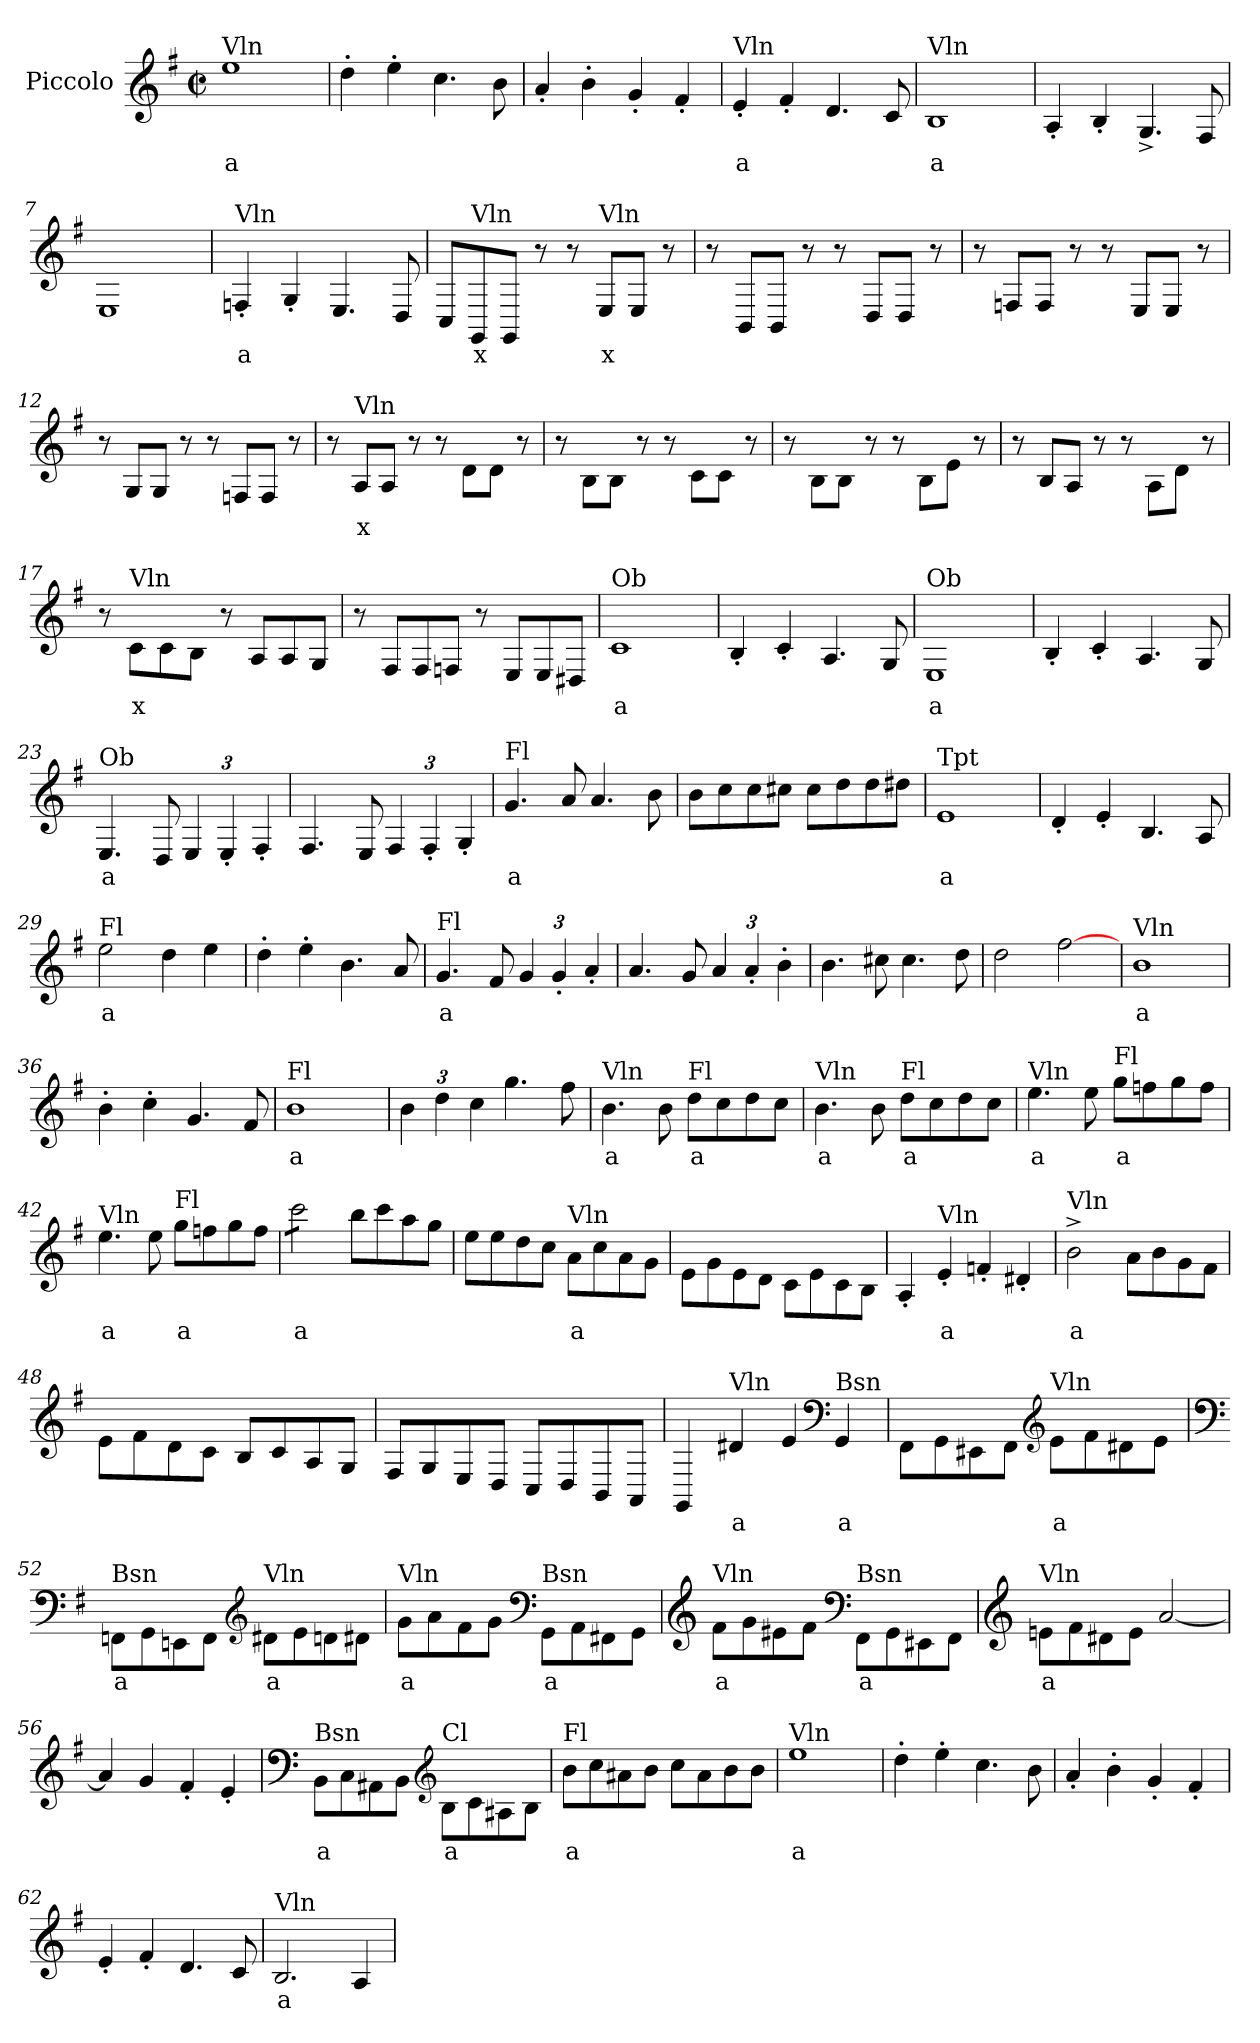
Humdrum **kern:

**kern	**text
*part1	*part1
*staff1	*staff1
*I"Piccolo	*
*I'Picc	*
*clefG2	*
*ITrd-7c-12	*
*k[f#]	*
*M2/2	*
*met(c|)	*
*MM264	*
=1	=1
!LO:TX:a:t=Vln	!
!	!LO:LY:color=#FF0000
1eee	a
=2	=2
4ddd'	.
4eee'	.
4.ccc	.
8bb	.
=3	=3
4aa'	.
4bb'	.
4gg'	.
4ff#'	.
=4	=4
!LO:TX:a:t=Vln	!
!	!LO:LY:color=#FF0000
4ee'	a
4ff#'	.
4.dd	.
8cc	.
=5	=5
!LO:TX:a:t=Vln	!
!	!LO:LY:color=#FF0000
1b	a
=6	=6
4a'	.
4b'	.
4.g^>	.
8f#	.
=7	=7
1e	.
=8	=8
!LO:TX:a:t=Vln	!
!	!LO:LY:color=#FF0000
4fn'	a
4g'	.
4.e	.
8d	.
=9	=9
8c/L	.
!LO:TX:a:t=Vln	!
!	!LO:LY:color=#FF0000
8G/	x
8G/J	.
8r	.
8r	.
!LO:TX:a:t=Vln	!
!	!LO:LY:color=#FF0000
8e/L	x
8e/J	.
8r	.
=10	=10
8r	.
8B/L	.
8B/J	.
8r	.
8r	.
8d/L	.
8d/J	.
8r	.
!!LO:PB:g=z
=11	=11
8r	.
8fn/L	.
8f/J	.
8r	.
8r	.
8e/L	.
8e/J	.
8r	.
=12	=12
8r	.
8g/L	.
8g/J	.
8r	.
8r	.
8fn/L	.
8f/J	.
8r	.
=13	=13
8r	.
!LO:TX:a:t=Vln	!
!	!LO:LY:color=#FF0000
8a/L	x
8a/J	.
8r	.
8r	.
8dd\L	.
8dd\J	.
8r	.
=14	=14
8r	.
8b\L	.
8b\J	.
8r	.
8r	.
8cc\L	.
8cc\J	.
8r	.
=15	=15
8r	.
8b\L	.
8b\J	.
8r	.
8r	.
8b\L	.
8ee\J	.
8r	.
=16	=16
8r	.
8b/L	.
8a/J	.
8r	.
8r	.
8a\L	.
8dd\J	.
8r	.
=17	=17
8r	.
!LO:TX:a:t=Vln	!
!	!LO:LY:color=#FF0000
8cc\L	x
8cc\	.
8b\J	.
8r	.
8a/L	.
8a/	.
8g/J	.
=18	=18
8r	.
8f#/L	.
8f#/	.
8fn/J	.
8r	.
8e/L	.
8e/	.
8d#X/J	.
!!LO:PB:g=z
=19	=19
!LO:TX:a:t=Ob	!
!	!LO:LY:color=#FF0000
1cc	a
=20	=20
4b'	.
4cc'	.
4.a	.
8g	.
=21	=21
!LO:TX:a:t=Ob	!
!	!LO:LY:color=#FF0000
1e	a
=22	=22
4b'	.
4cc'	.
4.a	.
8g	.
=23	=23
!LO:TX:a:t=Ob	!
!	!LO:LY:color=#FF0000
4.e	a
8d	.
*Xbrackettup	*
6e	.
6e'	.
6f#'	.
=24	=24
4.f#	.
8e	.
6f#	.
6f#'	.
6g'	.
=25	=25
!LO:TX:a:t=Fl	!
!	!LO:LY:color=#FF0000
4.gg	a
8aa	.
4.aa	.
8bb	.
=26	=26
8bb\L	.
8ccc\	.
8ccc\	.
8ccc#X\J	.
8ccc#\L	.
8ddd\	.
8ddd\	.
8ddd#X\J	.
!!LO:PB:g=z
=27	=27
!LO:TX:a:t=Tpt	!
!	!LO:LY:color=#FF0000
1ee	a
=28	=28
4dd'	.
4ee'	.
4.b	.
8a	.
=29	=29
!LO:TX:a:t=Fl	!
!	!LO:LY:color=#FF0000
2eee	a
4ddd	.
4eee	.
=30	=30
4ddd'	.
4eee'	.
4.bb	.
8aa	.
=31	=31
!LO:TX:a:t=Fl	!
!	!LO:LY:color=#FF0000
4.gg	a
8ff#	.
6gg	.
6gg'	.
6aa'	.
=32	=32
4.aa	.
8gg	.
6aa	.
6aa'	.
6bb'	.
=33	=33
4.bb	.
8ccc#X	.
4.ccc#	.
8ddd	.
=34	=34
2ddd	.
[2fff#	.
!!LO:PB:g=z
=35	=35
!LO:TX:a:t=Vln	!
!	!LO:LY:color=#FF0000
1bb	a
=36	=36
4bb'	.
4ccc'	.
4.gg	.
8ff#	.
=37	=37
!LO:TX:a:t=Fl	!
!	!LO:LY:color=#FF0000
1bb	a
=38	=38
6bb	.
6ddd	.
6ccc	.
4.ggg	.
8fff#	.
=39	=39
!LO:TX:a:t=Vln	!
!	!LO:LY:color=#FF0000
4.bb	a
8bb	.
!LO:TX:a:t=Fl	!
!	!LO:LY:color=#FF0000
8ddd\L	a
8ccc\	.
8ddd\	.
8ccc\J	.
=40	=40
!LO:TX:a:t=Vln	!
!	!LO:LY:color=#FF0000
4.bb	a
8bb	.
!LO:TX:a:t=Fl	!
!	!LO:LY:color=#FF0000
8ddd\L	a
8ccc\	.
8ddd\	.
8ccc\J	.
=41	=41
!LO:TX:a:t=Vln	!
!	!LO:LY:color=#FF0000
4.eee	a
8eee	.
!LO:TX:a:t=Fl	!
!	!LO:LY:color=#FF0000
8ggg\L	a
8fffn\	.
8ggg\	.
8fff\J	.
=42	=42
!LO:TX:a:t=Vln	!
!	!LO:LY:color=#FF0000
4.eee	a
8eee	.
!LO:TX:a:t=Fl	!
!	!LO:LY:color=#FF0000
8ggg\L	a
8fffn\	.
8ggg\	.
8fff\J	.
!!LO:PB:g=z
=43	=43
!LO:TX:a:t=Vln	!
!	!LO:LY:color=#FF0000
*tremolo	*
8ccccL	a
8cccc	.
8cccc	.
8ccccJ	.
*Xtremolo	*
8bbb\L	.
8cccc\	.
8aaa\	.
8ggg\J	.
=44	=44
8eee\L	.
8eee\	.
8ddd\	.
8ccc\J	.
!LO:TX:a:t=Vln	!
!	!LO:LY:color=#FF0000
8aa\L	a
8ccc\	.
8aa\	.
8gg\J	.
=45	=45
8ee\L	.
8gg\	.
8ee\	.
8dd\J	.
8cc\L	.
8ee\	.
8cc\	.
8b\J	.
=46	=46
4a'	.
!LO:TX:a:t=Vln	!
!	!LO:LY:color=#FF0000
4ee'	a
4ffn'	.
4dd#X'	.
=47	=47
!LO:TX:a:t=Vln	!
!	!LO:LY:color=#FF0000
2bb^	a
8aa\L	.
8bb\	.
8gg\	.
8ff#\J	.
=48	=48
8ee\L	.
8ff#\	.
8dd\	.
8cc\J	.
8b/L	.
8cc/	.
8a/	.
8g/J	.
=49	=49
8f#/L	.
8g/	.
8e/	.
8d/J	.
8c/L	.
8d/	.
8B/	.
8A/J	.
=50	=50
4G	.
!LO:TX:a:t=Vln	!
!	!LO:LY:color=#FF0000
4dd#X/	a
4ee/	.
*clefF4	*
!LO:TX:a:t=Bsn	!
!	!LO:LY:color=#FF0000
4G	a
=51	=51
8F#\L	.
8G\	.
8E#X\	.
8F#\J	.
*clefG2	*
!LO:TX:a:t=Vln	!
!	!LO:LY:color=#FF0000
8ee\L	a
8ff#\	.
8dd#X\	.
8ee\J	.
!!LO:PB:g=z
=52	=52
*clefF4	*
!LO:TX:a:t=Bsn	!
!	!LO:LY:color=#FF0000
8Fn\L	a
8G\	.
8En\	.
8F\J	.
*clefG2	*
!LO:TX:a:t=Vln	!
!	!LO:LY:color=#FF0000
8dd#X\L	a
8ee\	.
8ddn\	.
8dd#X\J	.
=53	=53
!LO:TX:a:t=Vln	!
!	!LO:LY:color=#FF0000
8gg\L	a
8aa\	.
8ff#\	.
8gg\J	.
*clefF4	*
!LO:TX:a:t=Bsn	!
!	!LO:LY:color=#FF0000
8G\L	a
8A\	.
8F#X\	.
8G\J	.
=54	=54
*clefG2	*
!LO:TX:a:t=Vln	!
!	!LO:LY:color=#FF0000
8ff#\L	a
8gg\	.
8ee#X\	.
8ff#\J	.
*clefF4	*
!LO:TX:a:t=Bsn	!
!	!LO:LY:color=#FF0000
8F#\L	a
8G\	.
8E#X\	.
8F#\J	.
=55	=55
*clefG2	*
!LO:TX:a:t=Vln	!
!	!LO:LY:color=#FF0000
8een\L	a
8ff#\	.
8dd#X\	.
8ee\J	.
[2aa	.
=56	=56
4aa]	.
4gg	.
4ff#'	.
4ee'	.
=57	=57
*clefF4	*
!LO:TX:a:t=Bsn	!
!	!LO:LY:color=#FF0000
8B\L	a
8c\	.
8A#X\	.
8B\J	.
*clefG2	*
!LO:TX:a:t=Cl	!
!	!LO:LY:color=#FF0000
8b\L	a
8cc\	.
8a#X\	.
8b\J	.
=58	=58
!LO:TX:a:t=Fl	!
!	!LO:LY:color=#FF0000
8bb\L	a
8ccc\	.
8aa#X\	.
8bb\J	.
8ccc\L	.
8aa#\	.
8bb\	.
8bb\J	.
=59	=59
!LO:TX:a:t=Vln	!
!	!LO:LY:color=#FF0000
1eee	a
=60	=60
4ddd'	.
4eee'	.
4.ccc	.
8bb	.
!!LO:PB:g=z
=61	=61
4aa'	.
4bb'	.
4gg'	.
4ff#'	.
=62	=62
4ee'	.
4ff#'	.
4.dd	.
8cc	.
=63	=63
!LO:TX:a:t=Vln	!
!	!LO:LY:color=#FF0000
2.b	a
4a	.
=	=
*-	*-
